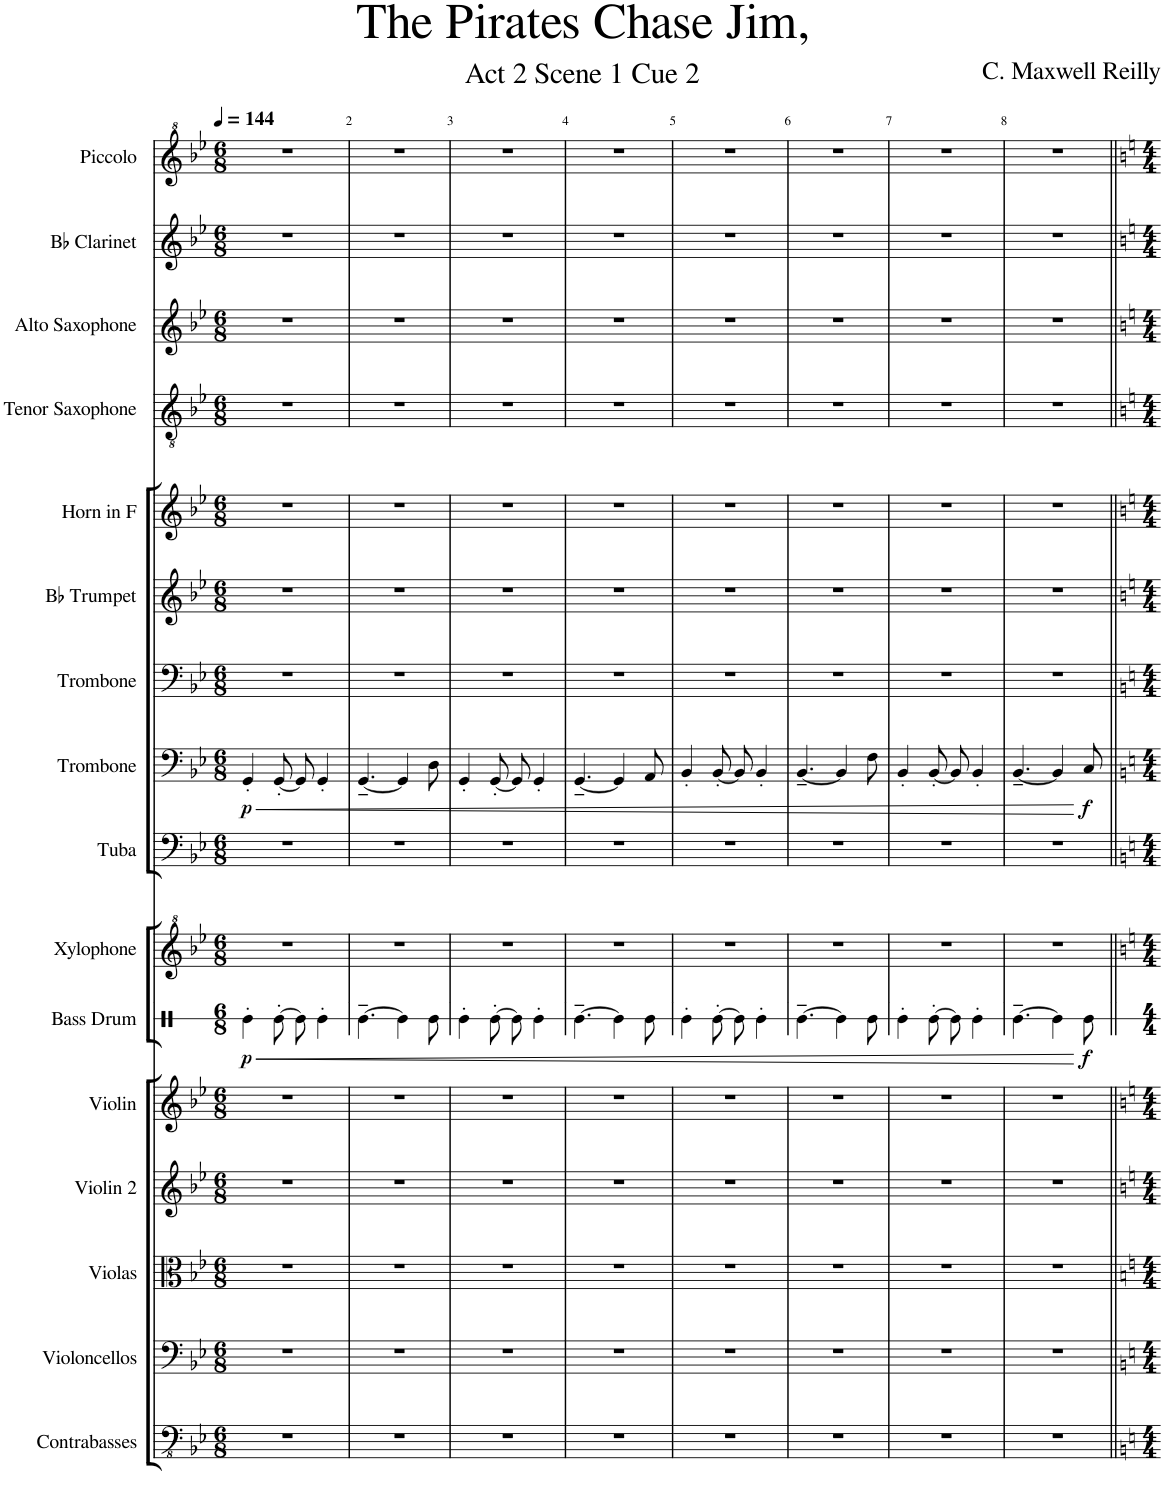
**kern	**kern	**kern	**kern	**kern	**kern	**dynam	**kern	**kern	**kern	**dynam	**kern	**kern	**kern	**kern	**kern	**kern	**kern
*part16	*part15	*part14	*part13	*part12	*part11	*part11	*part10	*part9	*part8	*part8	*part7	*part6	*part5	*part4	*part3	*part2	*part1
*staff16	*staff15	*staff14	*staff13	*staff12	*staff11	*staff11	*staff10	*staff9	*staff8	*staff8	*staff7	*staff6	*staff5	*staff4	*staff3	*staff2	*staff1
*I"Contrabasses	*I"Violoncellos	*I"Violas	*I"Violin 2	*I"Violin	*I"Bass Drum	*	*I"Xylophone	*I"Tuba	*I"Trombone	*	*I"Trombone	*I"Bb Trumpet	*I"Horn in F	*I"Tenor Saxophone	*I"Alto Saxophone	*I"Bb Clarinet	*I"Piccolo
*I'Cbs.	*I'Vcs.	*I'Vlas.	*	*	*I'BD	*	*I'Xyl.	*I'Tba.	*I'Tbn.	*	*I'Tbn.	*I'Bb Tpt.	*	*I'T. Sax.	*I'A. Sax.	*I'Bb Cl.	*I'Picc.
*	*	*	*	*	*stria1	*	*	*	*	*	*	*	*	*	*	*	*
*clefFv4	*clefF4	*clefC3	*clefG2	*clefG2	*clefX	*	*clefG^2	*clefF4	*clefF4	*	*clefF4	*clefG2	*clefG2	*clefGv2	*clefG2	*clefG2	*clefG^2
*	*	*	*	*	*	*	*	*	*	*	*	*Trd1c2	*Trd4c7	*Trd8c14	*Trd5c9	*Trd1c2	*Trd-7c-12
*k[b-e-]	*k[b-e-]	*k[b-e-]	*k[b-e-]	*k[b-e-]	*k[]	*	*k[b-e-]	*k[b-e-]	*k[b-e-]	*	*k[b-e-]	*k[b-e-]	*k[b-e-]	*k[b-e-]	*k[b-e-]	*k[b-e-]	*k[b-e-]
*M6/8	*M6/8	*M6/8	*M6/8	*M6/8	*M6/8	*	*M6/8	*M6/8	*M6/8	*	*M6/8	*M6/8	*M6/8	*M6/8	*M6/8	*M6/8	*M6/8
*MM144	*MM144	*MM144	*MM144	*MM144	*MM144	*	*MM144	*MM144	*MM144	*	*MM144	*MM144	*MM144	*MM144	*MM144	*MM144	*MM144
=1	=1	=1	=1	=1	=1	=1	=1	=1	=1	=1	=1	=1	=1	=1	=1	=1	=1
!	!	!	!	!	!	!LO:HP:b	!	!	!	!LO:HP:b	!	!	!	!	!	!	!
!	!	!	!	!	!	!LO:DY:n=1:b	!	!	!	!LO:DY:n=1:b	!	!	!	!	!	!	!
2.r	2.r	2.r	2.r	2.r	4Re'\	< p	2.r	2.r	4GG'/	< p	2.r	2.r	2.r	2.r	2.r	2.r	2.r
.	.	.	.	.	[8Re'\	.	.	.	[8GG'/	.	.	.	.	.	.	.	.
.	.	.	.	.	8Re\]	.	.	.	8GG/]	.	.	.	.	.	.	.	.
.	.	.	.	.	4Re'\	.	.	.	4GG'/	.	.	.	.	.	.	.	.
=2	=2	=2	=2	=2	=2	=2	=2	=2	=2	=2	=2	=2	=2	=2	=2	=2	=2
2.r	2.r	2.r	2.r	2.r	[4.Re~\	.	2.r	2.r	[4.GG~/	.	2.r	2.r	2.r	2.r	2.r	2.r	2.r
.	.	.	.	.	4Re\]	.	.	.	4GG/]	.	.	.	.	.	.	.	.
.	.	.	.	.	8Re\	.	.	.	8D\	.	.	.	.	.	.	.	.
=3	=3	=3	=3	=3	=3	=3	=3	=3	=3	=3	=3	=3	=3	=3	=3	=3	=3
2.r	2.r	2.r	2.r	2.r	4Re'\	.	2.r	2.r	4GG'/	.	2.r	2.r	2.r	2.r	2.r	2.r	2.r
.	.	.	.	.	[8Re'\	.	.	.	[8GG'/	.	.	.	.	.	.	.	.
.	.	.	.	.	8Re\]	.	.	.	8GG/]	.	.	.	.	.	.	.	.
.	.	.	.	.	4Re'\	.	.	.	4GG'/	.	.	.	.	.	.	.	.
=4	=4	=4	=4	=4	=4	=4	=4	=4	=4	=4	=4	=4	=4	=4	=4	=4	=4
2.r	2.r	2.r	2.r	2.r	[4.Re~\	.	2.r	2.r	[4.GG~/	.	2.r	2.r	2.r	2.r	2.r	2.r	2.r
.	.	.	.	.	4Re\]	.	.	.	4GG/]	.	.	.	.	.	.	.	.
.	.	.	.	.	8Re\	.	.	.	8AA/	.	.	.	.	.	.	.	.
=5	=5	=5	=5	=5	=5	=5	=5	=5	=5	=5	=5	=5	=5	=5	=5	=5	=5
2.r	2.r	2.r	2.r	2.r	4Re'\	.	2.r	2.r	4BB-'/	.	2.r	2.r	2.r	2.r	2.r	2.r	2.r
.	.	.	.	.	[8Re'\	.	.	.	[8BB-'/	.	.	.	.	.	.	.	.
.	.	.	.	.	8Re\]	.	.	.	8BB-/]	.	.	.	.	.	.	.	.
.	.	.	.	.	4Re'\	.	.	.	4BB-'/	.	.	.	.	.	.	.	.
=6	=6	=6	=6	=6	=6	=6	=6	=6	=6	=6	=6	=6	=6	=6	=6	=6	=6
2.r	2.r	2.r	2.r	2.r	[4.Re~\	.	2.r	2.r	[4.BB-~/	.	2.r	2.r	2.r	2.r	2.r	2.r	2.r
.	.	.	.	.	4Re\]	.	.	.	4BB-/]	.	.	.	.	.	.	.	.
.	.	.	.	.	8Re\	.	.	.	8F\	.	.	.	.	.	.	.	.
=7	=7	=7	=7	=7	=7	=7	=7	=7	=7	=7	=7	=7	=7	=7	=7	=7	=7
2.r	2.r	2.r	2.r	2.r	4Re'\	.	2.r	2.r	4BB-'/	.	2.r	2.r	2.r	2.r	2.r	2.r	2.r
.	.	.	.	.	[8Re'\	.	.	.	[8BB-'/	.	.	.	.	.	.	.	.
.	.	.	.	.	8Re\]	.	.	.	8BB-/]	.	.	.	.	.	.	.	.
.	.	.	.	.	4Re'\	.	.	.	4BB-'/	.	.	.	.	.	.	.	.
=8	=8	=8	=8	=8	=8	=8	=8	=8	=8	=8	=8	=8	=8	=8	=8	=8	=8
2.r	2.r	2.r	2.r	2.r	[4.Re~\	.	2.r	2.r	[4.BB-~/	.	2.r	2.r	2.r	2.r	2.r	2.r	2.r
.	.	.	.	.	4Re\]	.	.	.	4BB-/]	.	.	.	.	.	.	.	.
!	!	!	!	!	!	!LO:DY:n=1:b	!	!	!	!LO:DY:n=1:b	!	!	!	!	!	!	!
.	.	.	.	.	8Re\	[ f	.	.	8C/	[ f	.	.	.	.	.	.	.
=||	=||	=||	=||	=||	=||	=||	=||	=||	=||	=||	=||	=||	=||	=||	=||	=||	=||
*-	*-	*-	*-	*-	*-	*-	*-	*-	*-	*-	*-	*-	*-	*-	*-	*-	*-
